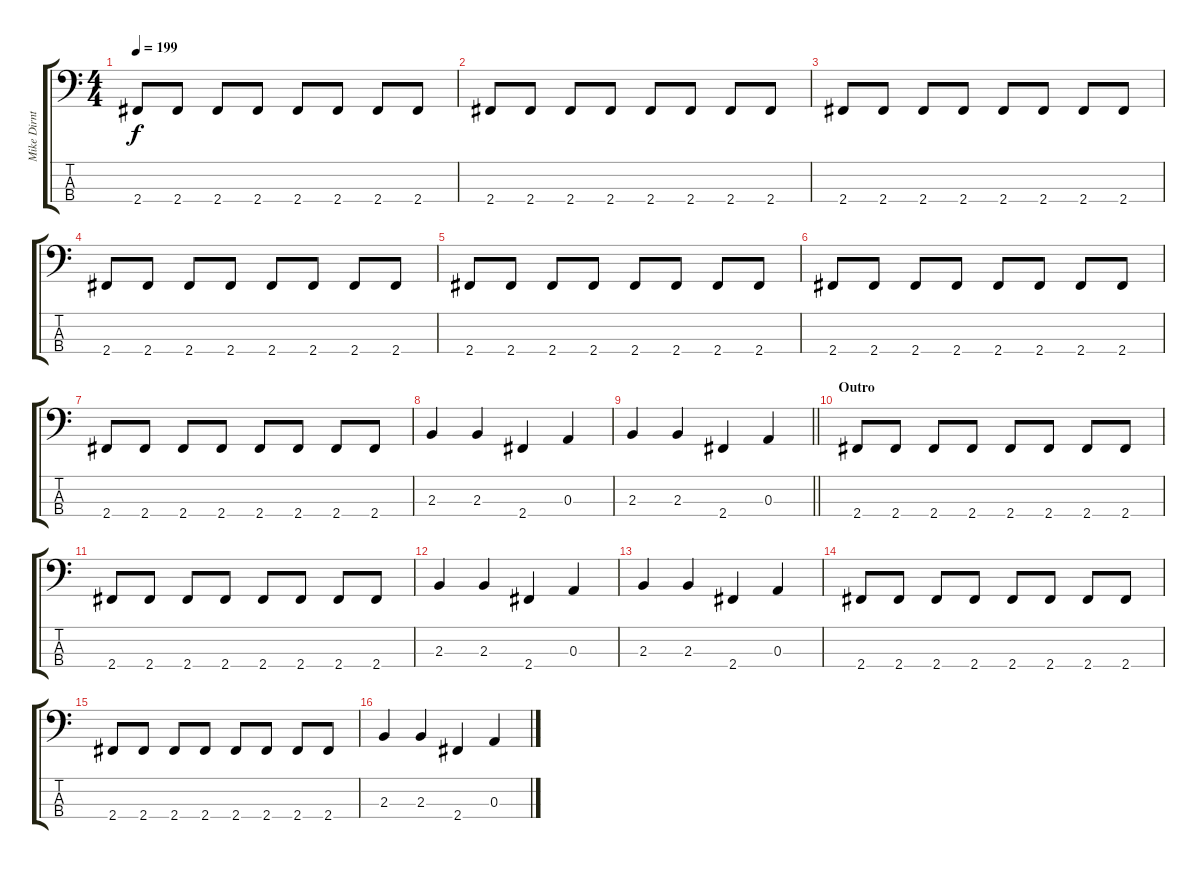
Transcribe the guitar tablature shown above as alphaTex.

\track ("Mike Dirnt - Bass" "Mike Dirnt") {instrument electricbasspick}
\staff {score tabs}
\tuning (G2 D2 A1 E1) {hide}
\ts (4 4)
\tempo 199
\clef f4
\ks c
2.4.8{dy f} 2.4.8 2.4.8 2.4.8 2.4.8 2.4.8 2.4.8 2.4.8 |
2.4.8 2.4.8 2.4.8 2.4.8 2.4.8 2.4.8 2.4.8 2.4.8 |
2.4.8 2.4.8 2.4.8 2.4.8 2.4.8 2.4.8 2.4.8 2.4.8 |
2.4.8 2.4.8 2.4.8 2.4.8 2.4.8 2.4.8 2.4.8 2.4.8 |
2.4.8 2.4.8 2.4.8 2.4.8 2.4.8 2.4.8 2.4.8 2.4.8 |
2.4.8 2.4.8 2.4.8 2.4.8 2.4.8 2.4.8 2.4.8 2.4.8 |
2.4.8 2.4.8 2.4.8 2.4.8 2.4.8 2.4.8 2.4.8 2.4.8 |
2.3.4 2.3.4 2.4.4 0.3.4 |
\barLineRight lightlight
2.3.4 2.3.4 2.4.4 0.3.4 |
\section ("" "Outro")
2.4.8 2.4.8 2.4.8 2.4.8 2.4.8 2.4.8 2.4.8 2.4.8 |
2.4.8 2.4.8 2.4.8 2.4.8 2.4.8 2.4.8 2.4.8 2.4.8 |
2.3.4 2.3.4 2.4.4 0.3.4 |
2.3.4 2.3.4 2.4.4 0.3.4 |
2.4.8 2.4.8 2.4.8 2.4.8 2.4.8 2.4.8 2.4.8 2.4.8 |
2.4.8 2.4.8 2.4.8 2.4.8 2.4.8 2.4.8 2.4.8 2.4.8 |
2.3.4 2.3.4 2.4.4 0.3.4
